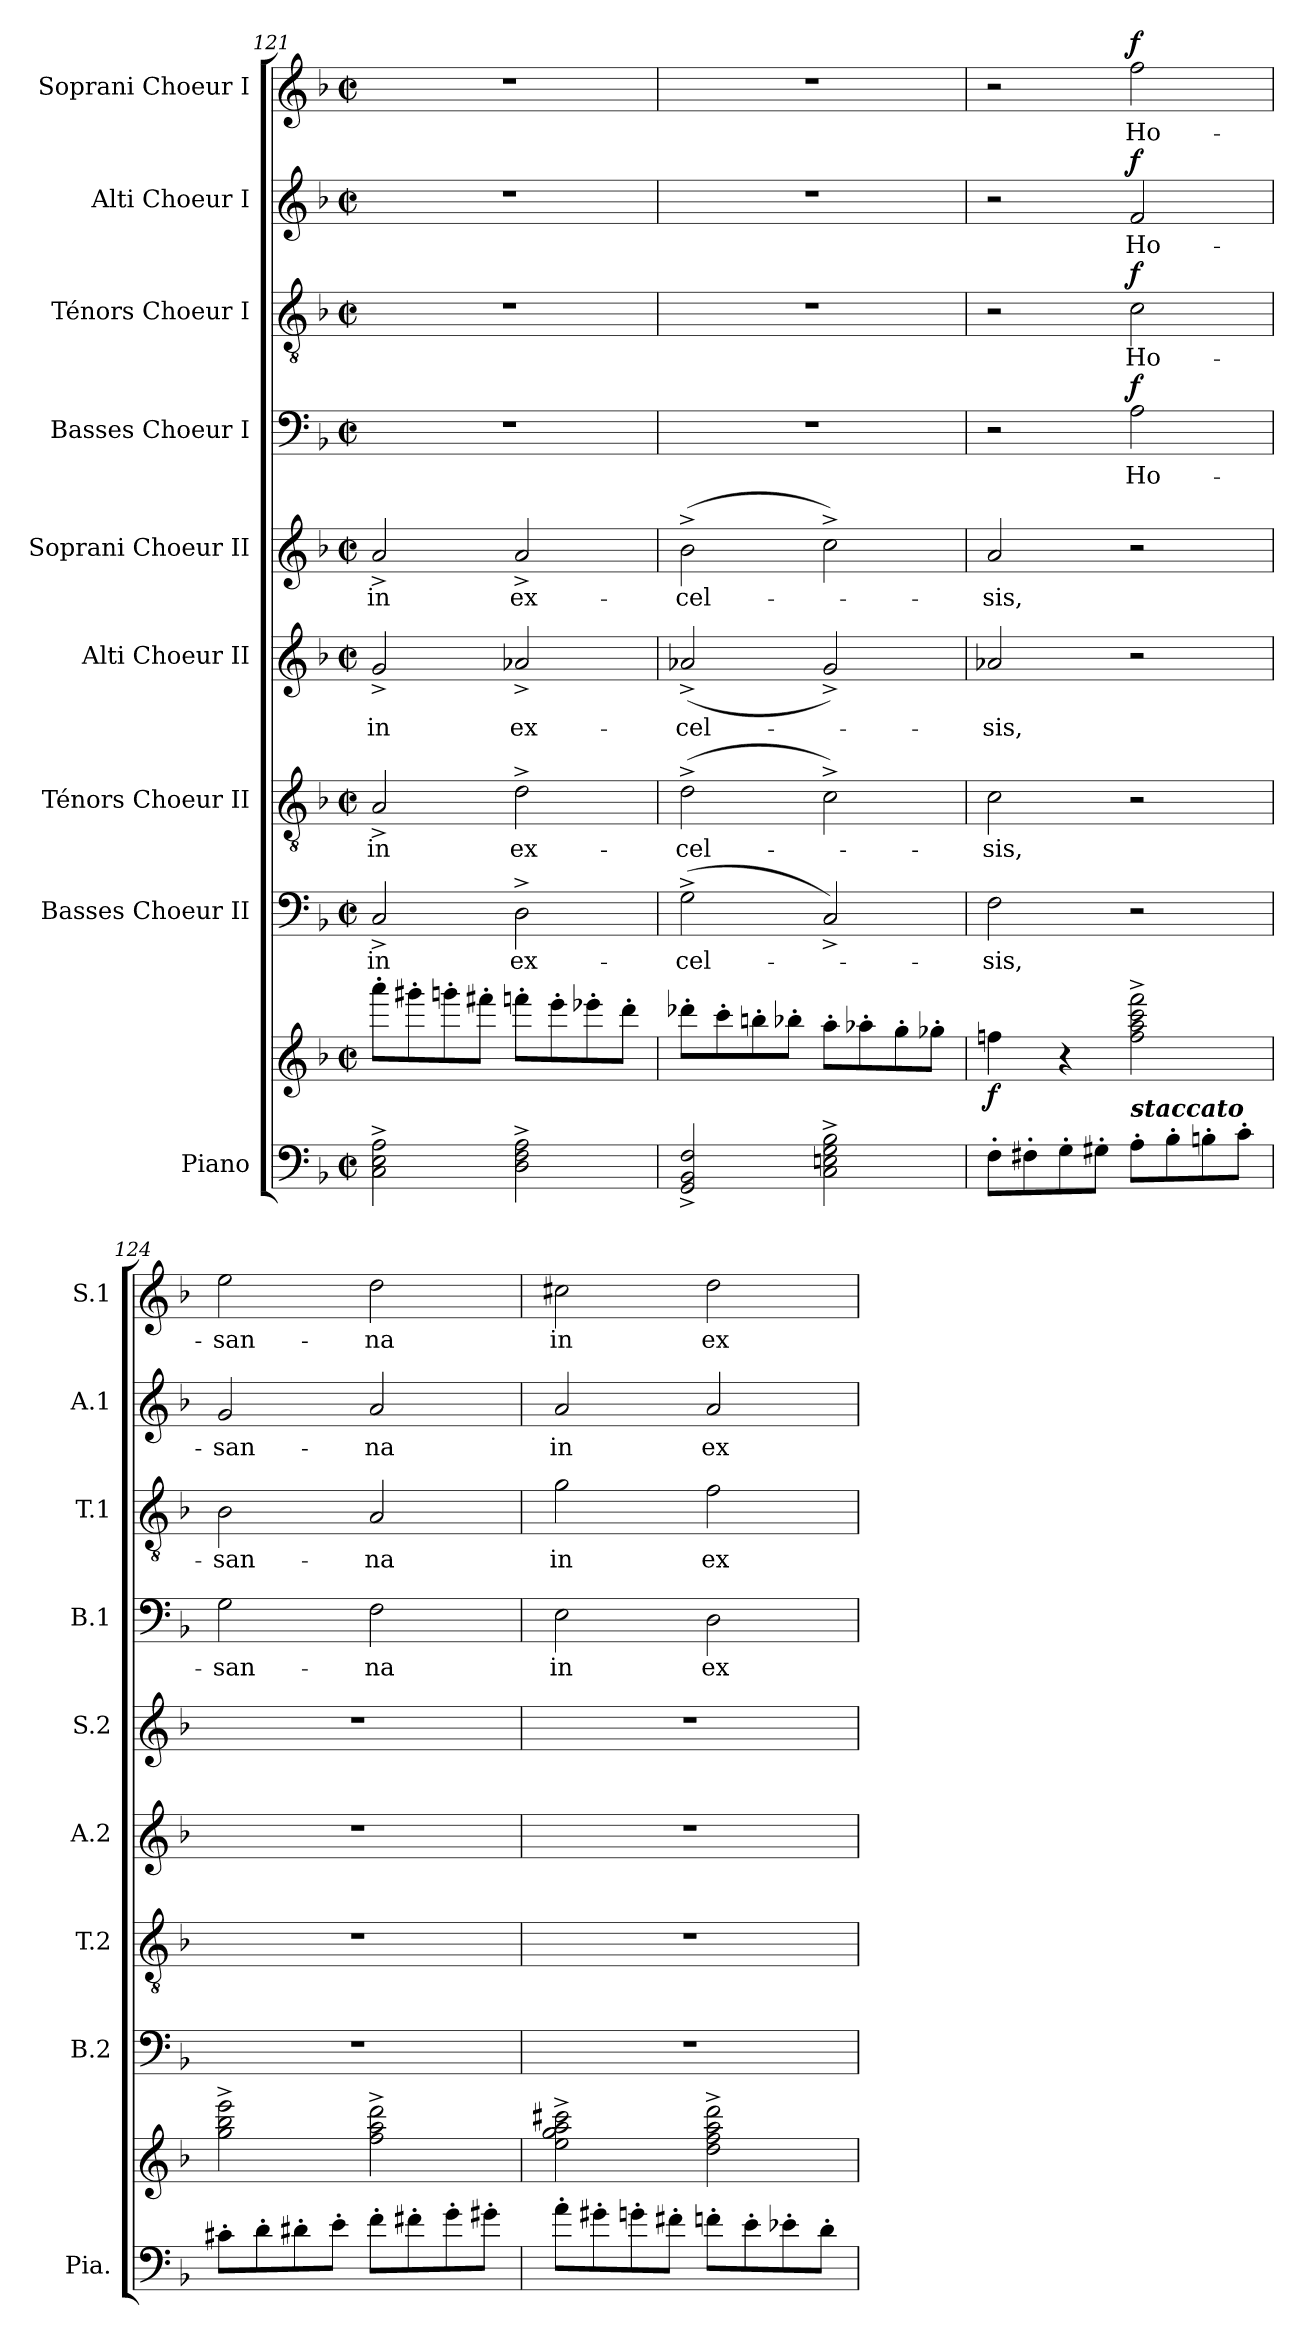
**kern	**kern	**dynam	**kern	**text	**kern	**text	**kern	**text	**kern	**text	**kern	**text	**dynam	**kern	**text	**dynam	**kern	**text	**dynam	**kern	**text	**dynam
*part9	*part9	*part9	*part8	*part8	*part7	*part7	*part6	*part6	*part5	*part5	*part4	*part4	*part4	*part3	*part3	*part3	*part2	*part2	*part2	*part1	*part1	*part1
*staff10	*staff9	*staff9/10	*staff8	*staff8	*staff7	*staff7	*staff6	*staff6	*staff5	*staff5	*staff4	*staff4	*staff4	*staff3	*staff3	*staff3	*staff2	*staff2	*staff2	*staff1	*staff1	*staff1
*I"Piano	*	*	*I"Basses Choeur II	*	*I"Ténors Choeur II	*	*I"Alti Choeur II	*	*I"Soprani Choeur II	*	*I"Basses Choeur I	*	*	*I"Ténors Choeur I	*	*	*I"Alti Choeur I	*	*	*I"Soprani Choeur I	*	*
*I'Pia.	*	*	*I'B.2	*	*I'T.2	*	*I'A.2	*	*I'S.2	*	*I'B.1	*	*	*I'T.1	*	*	*I'A.1	*	*	*I'S.1	*	*
*clefF4	*clefG2	*	*clefF4	*	*clefGv2	*	*clefG2	*	*clefG2	*	*clefF4	*	*	*clefGv2	*	*	*clefG2	*	*	*clefG2	*	*
*	*	*	*	*	*	*	*ITrd2c3	*	*	*	*	*	*	*	*	*	*	*	*	*	*	*
*k[b-]	*k[b-]	*	*k[b-]	*	*k[b-]	*	*k[f#c#]	*	*k[b-]	*	*k[b-]	*	*	*k[b-]	*	*	*k[b-]	*	*	*k[b-]	*	*
*M2/2	*M2/2	*	*M2/2	*	*M2/2	*	*M2/2	*	*M2/2	*	*M2/2	*	*	*M2/2	*	*	*M2/2	*	*	*M2/2	*	*
*met(c|)	*met(c|)	*	*met(c|)	*	*met(c|)	*	*met(c|)	*	*met(c|)	*	*met(c|)	*	*	*met(c|)	*	*	*met(c|)	*	*	*met(c|)	*	*
=121	=121	=121	=121	=121	=121	=121	=121	=121	=121	=121	=121	=121	=121	=121	=121	=121	=121	=121	=121	=121	=121	=121
2C\^ 2E\^ 2A\^	8aaa'\L	.	2C^/	in	2A^/	in	2e^i/	in	2a^/	in	1r	.	.	1r	.	.	1r	.	.	1r	.	.
.	8ggg#X'\	.	.	.	.	.	.	.	.	.	.	.	.	.	.	.	.	.	.	.	.	.
.	8gggn'\	.	.	.	.	.	.	.	.	.	.	.	.	.	.	.	.	.	.	.	.	.
.	8fff#X'\J	.	.	.	.	.	.	.	.	.	.	.	.	.	.	.	.	.	.	.	.	.
2D\^ 2F\^ 2A\^	8fffn'\L	.	2D^\	ex-	2d^\	ex-	2fn^i/	ex-	2a^/	ex-	.	.	.	.	.	.	.	.	.	.	.	.
.	8eee'\	.	.	.	.	.	.	.	.	.	.	.	.	.	.	.	.	.	.	.	.	.
.	8eee-X'\	.	.	.	.	.	.	.	.	.	.	.	.	.	.	.	.	.	.	.	.	.
.	8ddd'\J	.	.	.	.	.	.	.	.	.	.	.	.	.	.	.	.	.	.	.	.	.
!!LO:PB:g=z
=122	=122	=122	=122	=122	=122	=122	=122	=122	=122	=122	=122	=122	=122	=122	=122	=122	=122	=122	=122	=122	=122	=122
2GG/^ 2BB-/^ 2F/^	8ddd-X'\L	.	(2G^\	-cel-	(2d^\	-cel-	(>2fn^i/	-cel-	(2b-^\	-cel-	1r	.	.	1r	.	.	1r	.	.	1r	.	.
.	8ccc'\	.	.	.	.	.	.	.	.	.	.	.	.	.	.	.	.	.	.	.	.	.
.	8bbn'\	.	.	.	.	.	.	.	.	.	.	.	.	.	.	.	.	.	.	.	.	.
.	8bb-X'\J	.	.	.	.	.	.	.	.	.	.	.	.	.	.	.	.	.	.	.	.	.
2C\^ 2En\^ 2G\^ 2B-\^	8aa'\L	.	2C^/)	.	2c^\)	.	2e^i/)	.	2cc^\)	.	.	.	.	.	.	.	.	.	.	.	.	.
.	8aa-X'\	.	.	.	.	.	.	.	.	.	.	.	.	.	.	.	.	.	.	.	.	.
.	8gg'\	.	.	.	.	.	.	.	.	.	.	.	.	.	.	.	.	.	.	.	.	.
.	8gg-X'\J	.	.	.	.	.	.	.	.	.	.	.	.	.	.	.	.	.	.	.	.	.
=123	=123	=123	=123	=123	=123	=123	=123	=123	=123	=123	=123	=123	=123	=123	=123	=123	=123	=123	=123	=123	=123	=123
!	!	!LO:DY:b	!	!	!	!	!	!	!	!	!	!	!	!	!	!	!	!	!	!	!	!
8F'\L	4ffn\	f	2F\	-sis,	2c\	-sis,	2fni/	-sis,	2a/	-sis,	2r	.	.	2r	.	.	2r	.	.	2r	.	.
8F#X'\	.	.	.	.	.	.	.	.	.	.	.	.	.	.	.	.	.	.	.	.	.	.
8G'\	4r	.	.	.	.	.	.	.	.	.	.	.	.	.	.	.	.	.	.	.	.	.
8G#X'\J	.	.	.	.	.	.	.	.	.	.	.	.	.	.	.	.	.	.	.	.	.	.
!LO:TX:a:Bi:t=staccato	!	!	!	!	!	!	!	!	!	!	!	!	!	!	!	!	!	!	!	!	!	!
!	!	!	!	!	!	!	!	!	!	!	!	!	!LO:DY:a	!	!	!LO:DY:a	!	!	!LO:DY:a	!	!	!LO:DY:a
8A'\L	2ff\^ 2aa\^ 2ccc\^ 2fff\^	.	2r	.	2r	.	2r	.	2r	.	2A\	Ho-	f	2c\	Ho-	f	2fi/	Ho-	f	2ff\	Ho-	f
8B-'\	.	.	.	.	.	.	.	.	.	.	.	.	.	.	.	.	.	.	.	.	.	.
8Bn'\	.	.	.	.	.	.	.	.	.	.	.	.	.	.	.	.	.	.	.	.	.	.
8c'\J	.	.	.	.	.	.	.	.	.	.	.	.	.	.	.	.	.	.	.	.	.	.
=124	=124	=124	=124	=124	=124	=124	=124	=124	=124	=124	=124	=124	=124	=124	=124	=124	=124	=124	=124	=124	=124	=124
8c#X'\L	2gg\^ 2bb-\^ 2eee\^	.	1r	.	1r	.	1r	.	1r	.	2G\	-san-	.	2B-\	-san-	.	2gi/	-san-	.	2ee\	-san-	.
8d'\	.	.	.	.	.	.	.	.	.	.	.	.	.	.	.	.	.	.	.	.	.	.
8d#X'\	.	.	.	.	.	.	.	.	.	.	.	.	.	.	.	.	.	.	.	.	.	.
8e'\J	.	.	.	.	.	.	.	.	.	.	.	.	.	.	.	.	.	.	.	.	.	.
8f'\L	2ff\^ 2aa\^ 2ddd\^	.	.	.	.	.	.	.	.	.	2F\	-na	.	2A/	-na	.	2ai/	-na	.	2dd\	-na	.
8f#X'\	.	.	.	.	.	.	.	.	.	.	.	.	.	.	.	.	.	.	.	.	.	.
8g'\	.	.	.	.	.	.	.	.	.	.	.	.	.	.	.	.	.	.	.	.	.	.
8g#X'\J	.	.	.	.	.	.	.	.	.	.	.	.	.	.	.	.	.	.	.	.	.	.
=125	=125	=125	=125	=125	=125	=125	=125	=125	=125	=125	=125	=125	=125	=125	=125	=125	=125	=125	=125	=125	=125	=125
8a'\L	2ee\^ 2gg\^ 2aa\^ 2ccc#X\^	.	1r	.	1r	.	1r	.	1r	.	2E\	in	.	2g\	in	.	2ai/	in	.	2cc#X\	in	.
8g#X'\	.	.	.	.	.	.	.	.	.	.	.	.	.	.	.	.	.	.	.	.	.	.
8gn'\	.	.	.	.	.	.	.	.	.	.	.	.	.	.	.	.	.	.	.	.	.	.
8f#X'\J	.	.	.	.	.	.	.	.	.	.	.	.	.	.	.	.	.	.	.	.	.	.
8fn'\L	2dd\^ 2ff\^ 2aa\^ 2ddd\^	.	.	.	.	.	.	.	.	.	2D\	ex-	.	2f\	ex-	.	2ai/	ex-	.	2dd\	ex-	.
8e'\	.	.	.	.	.	.	.	.	.	.	.	.	.	.	.	.	.	.	.	.	.	.
8e-X'\	.	.	.	.	.	.	.	.	.	.	.	.	.	.	.	.	.	.	.	.	.	.
8d'\J	.	.	.	.	.	.	.	.	.	.	.	.	.	.	.	.	.	.	.	.	.	.
=	=	=	=	=	=	=	=	=	=	=	=	=	=	=	=	=	=	=	=	=	=	=
*-	*-	*-	*-	*-	*-	*-	*-	*-	*-	*-	*-	*-	*-	*-	*-	*-	*-	*-	*-	*-	*-	*-
